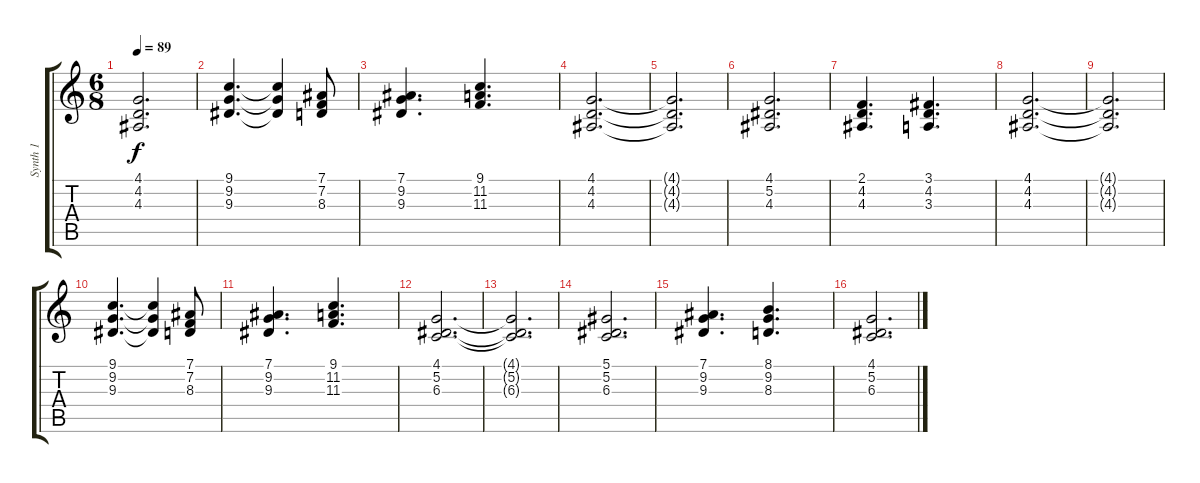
\track ("Synth 1" "Synth 1") {instrument synthstrings1}
\staff {score tabs}
\tuning (Eb4 Bb3 Gb3 Db3 Ab2 Eb2) {hide}
\ts (6 8)
\tempo 89
\clef g2
\ks c
(4.1{t} 4.2{t} 4.3{t}).2{d dy f} |
(9.1 9.2 9.3).4{d} (9.1{t} 9.2{t} 9.3{t}).4 (7.1 7.2 8.3).8 |
(7.1 9.2 9.3).4{d} (9.1 11.2 11.3).4{d} |
(4.1 4.2 4.3).2{d} |
(4.1{t} 4.2{t} 4.3{t}).2{d} |
(4.1 5.2 4.3).2{d} |
(2.1 4.2 4.3).4{d} (3.1 4.2 3.3).4{d} |
(4.1 4.2 4.3).2{d} |
(4.1{t} 4.2{t} 4.3{t}).2{d} |
(9.1 9.2 9.3).4{d} (9.1{t} 9.2{t} 9.3{t}).4 (7.1 7.2 8.3).8 |
(7.1 9.2 9.3).4{d} (9.1 11.2 11.3).4{d} |
(4.1 5.2 6.3).2{d} |
(4.1{t} 5.2{t} 6.3{t}).2{d} |
(5.1 5.2 6.3).2{d} |
(7.1 9.2 9.3).4{d} (8.1 9.2 8.3).4{d} |
(4.1 5.2 6.3).2{d}
